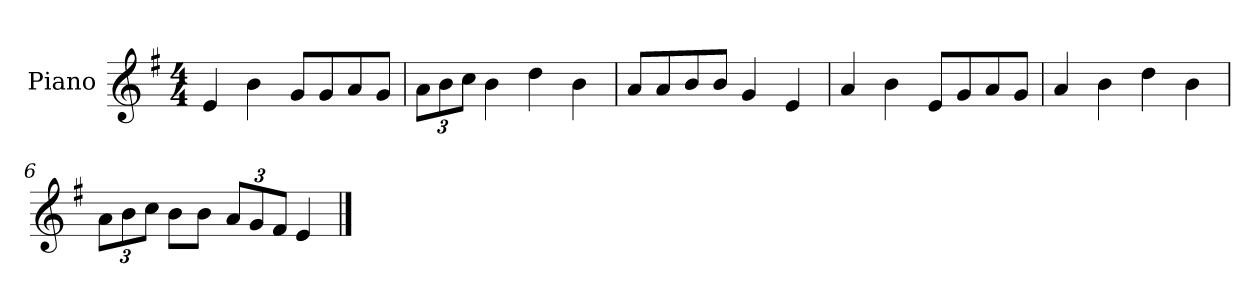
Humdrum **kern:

**kern
*part1
*staff1
*I"Piano
*I'P-no
*clefG2
*k[f#]
*M4/4
*MM90
=1
4e/
4b\
8g/L
8g/
8a/
8g/J
=2
*Xbrackettup
12a\L
12b\
12cc\J
4b\
4dd\
4b\
=3
8a/L
8a/
8b/
8b/J
4g/
4e/
=4
4a/
4b\
8e/L
8g/
8a/
8g/J
=5
4a/
4b\
4dd\
4b\
=6
12a\L
12b\
12cc\J
8b\L
8b\J
12a/L
12g/
12f#/J
4e/
==
*-
